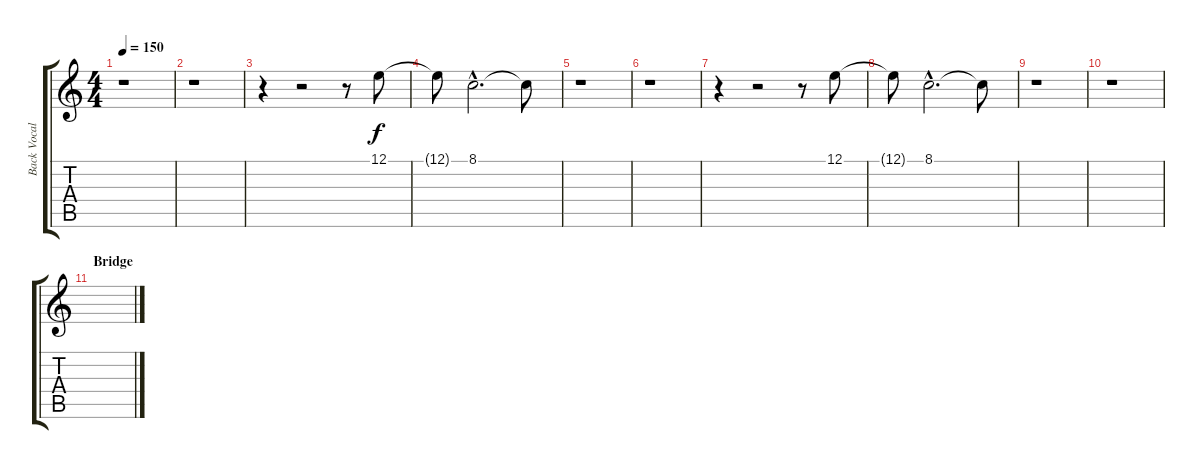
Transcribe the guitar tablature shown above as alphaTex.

\track ("Back Vocals" "Back Vocal") {instrument flute}
\staff {score tabs}
\tuning (E4 B3 G3 D3 A2 E2) {hide}
\ts (4 4)
\tempo 150
\clef g2
\ks c
r.1{dy f} |
r.1 |
r.4 r.2 r.8 12.1.8 |
12.1{t}.8 8.1{hac}.2{d} 8.1{t}.8 |
r.1 |
r.1 |
r.4 r.2 r.8 12.1.8 |
12.1{t}.8 8.1{hac}.2{d} 8.1{t}.8 |
r.1 |
r.1 |
\section ("" "Bridge")
